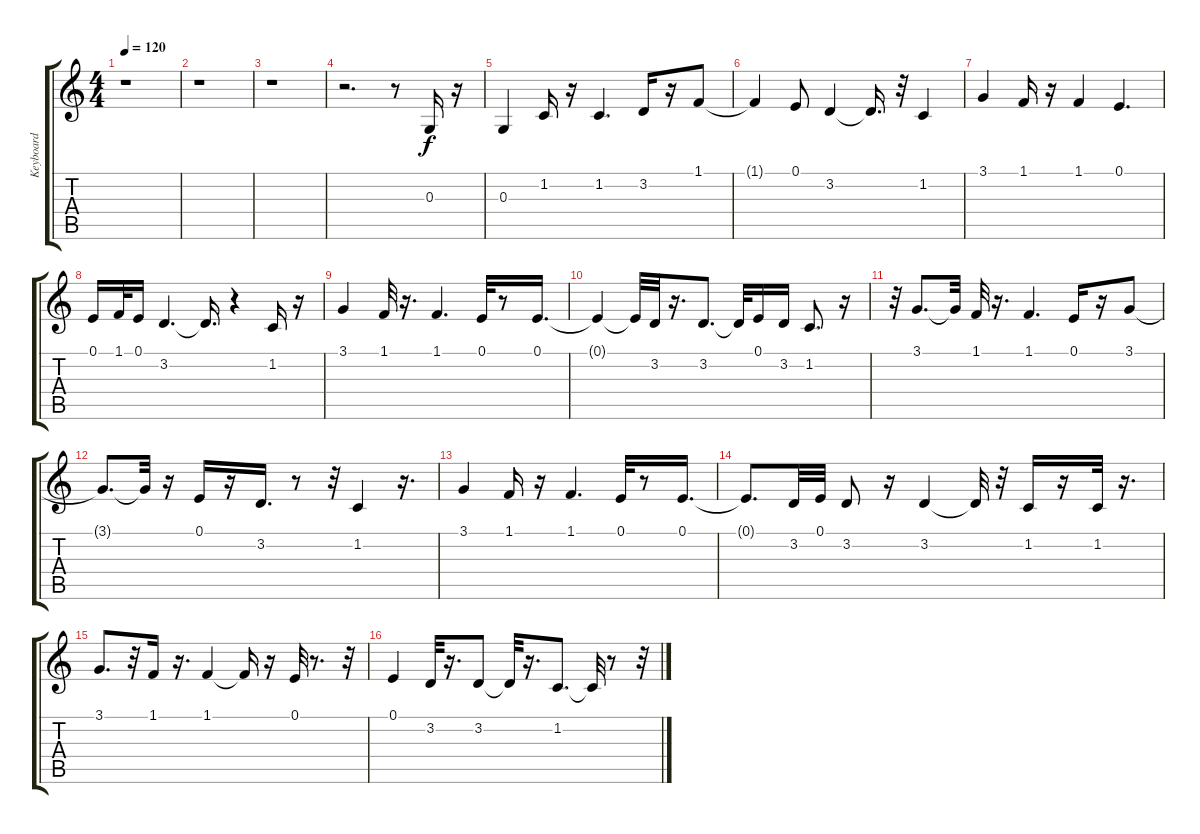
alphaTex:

\track ("Keyboard" "Keyboard") {instrument fx4atmosphere}
\staff {score tabs}
\tuning (E4 B3 G3 D3 A2 E2) {hide}
\ts (4 4)
\tempo 120
\clef g2
\ks c
r.1{dy f} |
r.1 |
r.1 |
r.2{d} r.8 0.3.16 r.16 |
0.3.4 1.2.16 r.16 1.2.4{d} 3.2.16 r.16 1.1.8 |
1.1{t}.4 0.1.8 3.2.4 3.2{t}.16{d} r.32 1.2.4 |
3.1.4 1.1.16 r.16 1.1.4 0.1.4{d} |
0.1.16 1.1.32 0.1.16 3.2.4{d} 3.2{t}.16{d} r.4 1.2.16 r.16 |
3.1.4 1.1.32 r.16{d} 1.1.4{d} 0.1.32 r.8 0.1.16{d} |
0.1{t}.4 0.1{t}.32 3.2.32 r.16{d} 3.2.8{d} 3.2{t}.32 0.1.16 3.2.16 1.2.8{d} r.16 |
r.32 3.1.8{d} 3.1{t}.32 1.1.32 r.16{d} 1.1.4{d} 0.1.16 r.16 3.1.8 |
3.1{t}.8{d} 3.1{t}.32 r.16 0.1.16 r.16 3.2.16{d} r.8 r.32 1.2.4 r.16{d} |
3.1.4 1.1.16 r.16 1.1.4{d} 0.1.32 r.8 0.1.16{d} |
0.1{t}.8{d} 3.2.32 0.1.32 3.2.8 r.16 3.2.4 3.2{t}.32 r.32 1.2.16 r.16 1.2.32 r.16{d} |
3.1.8{d} r.32 1.1.16 r.16{d} 1.1.4 1.1{t}.16 r.16 0.1.32 r.8{d} r.32 |
0.1.4 3.2.32 r.16{d} 3.2.8 3.2{t}.32 r.16{d} 1.2.8{d} 1.2{t}.32 r.8 r.32
